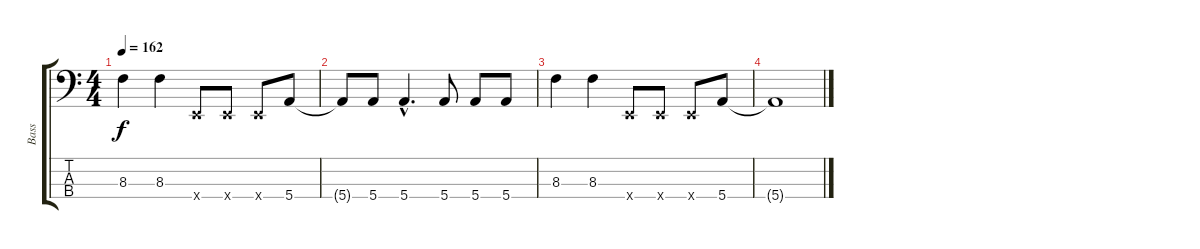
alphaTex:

\track ("Bass" "Bass") {instrument electricbassfinger}
\staff {score tabs}
\tuning (G2 D2 A1 E1) {hide}
\ts (4 4)
\tempo 162
\clef f4
\ks c
8.3.4{dy f} 8.3.4 0.4{x}.8 0.4{x}.8 0.4{x}.8 5.4.8 |
5.4{t}.8 5.4.8 5.4{hac}.4{d} 5.4.8 5.4.8 5.4.8 |
8.3.4 8.3.4 0.4{x}.8 0.4{x}.8 0.4{x}.8 5.4.8 |
5.4{t}.1
